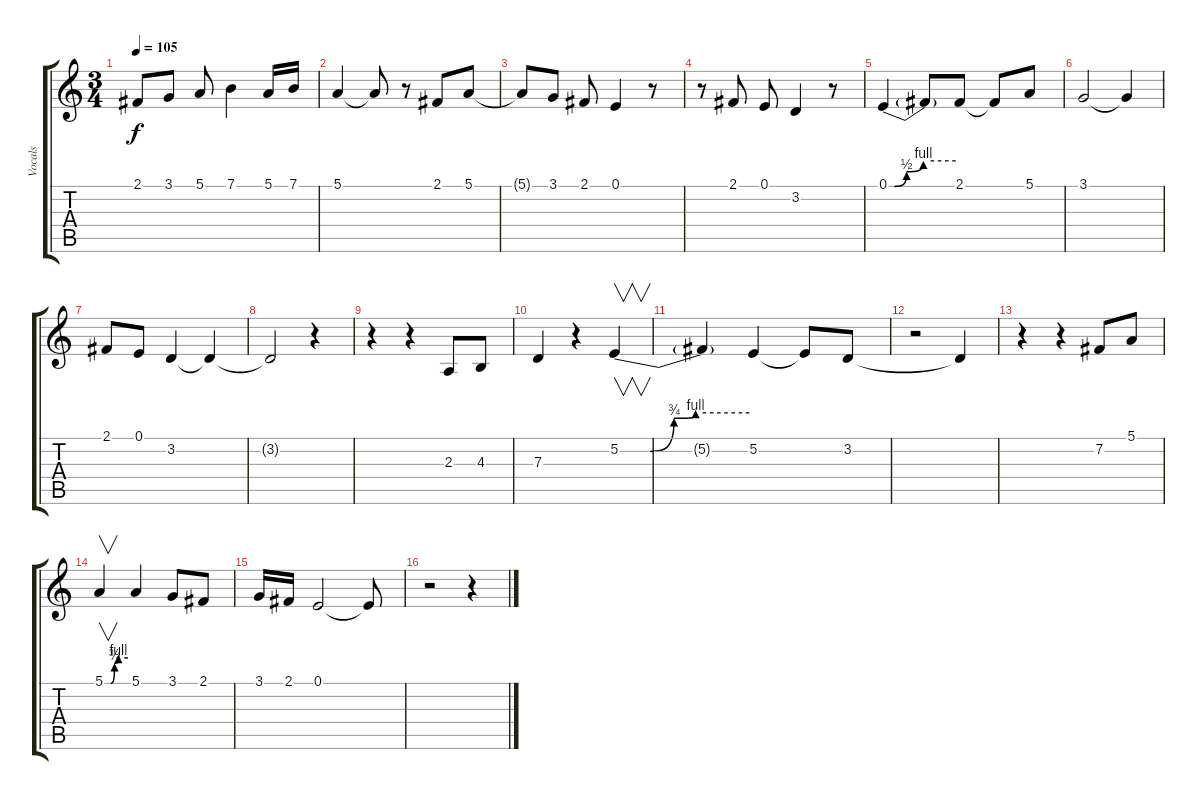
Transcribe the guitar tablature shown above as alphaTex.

\track ("Vocals" "Vocals") {instrument flute}
\staff {score tabs}
\tuning (E4 B3 G3 D3 A2 E2) {hide}
\ts (3 4)
\tempo 105
\clef g2
\ks c
2.1.8{dy f} 3.1.8 5.1.8 7.1.4 5.1.16 7.1.16 |
5.1.4 5.1{t}.8 r.8 2.1.8 5.1.8 |
5.1{t}.8 3.1.8 2.1.8 0.1.4 r.8 |
r.8 2.1.8 0.1.8 3.2.4 r.8 |
0.1{be (custom 0 0 5 0 16 2 31 4 60 4)}.4 0.1{t}.8 2.1.8 2.1{t}.8 5.1.8 |
3.1.2 3.1{t}.4 |
2.1.8 0.1.8 3.2.4 3.2{t}.4 |
3.2{t}.2 r.4 |
r.4 r.4 2.3.8 4.3.8 |
7.3.4 r.4 5.2{be (custom 0 0 14 0 25 3 35 4 60 4)}.4{v} |
5.2{t}.4 5.2.4 5.2{t}.8 3.2.8 |
r.2 3.2{t}.4 |
r.4 r.4 7.2.8 5.1.8 |
5.1{be (custom 0 0 15 0 25 3 35 4 60 4)}.4{v} 5.1.4 3.1.8 2.1.8 |
3.1.16 2.1.16 0.1.2 0.1{t}.8 |
r.2 r.4
